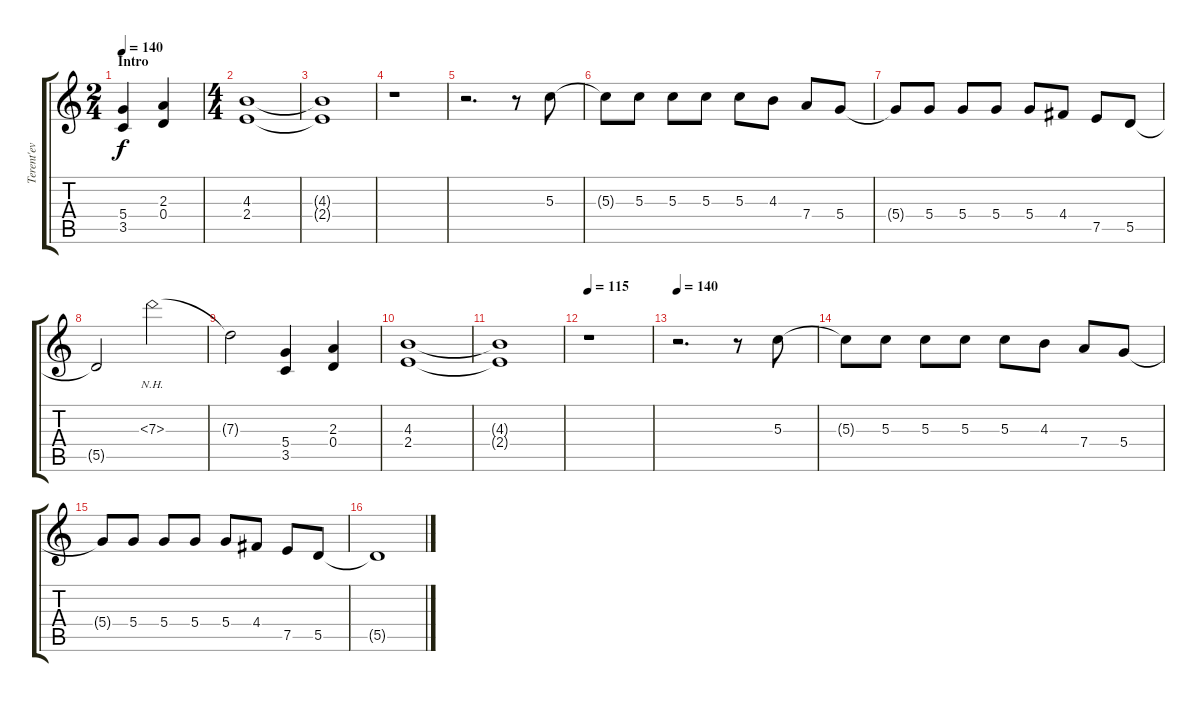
\track ("Terent'ev " "Terent'ev ") {instrument distortionguitar}
\staff {score tabs}
\tuning (E4 B3 G3 D3 A2 E2) {hide}
\ts (2 4)
\section ("" "Intro ")
\tempo 140
\clef g2
\ks c
(5.4 3.5).4{dy f instrument distortionguitar} (2.3 0.4).4 |
\ts (4 4)
(4.3 2.4).1 |
(4.3{t} 2.4{t}).1 |
r.1 |
r.2{d} r.8 5.3.8 |
5.3{t}.8 5.3.8 5.3.8 5.3.8 5.3.8 4.3.8 7.4.8 5.4.8 |
5.4{t}.8 5.4.8 5.4.8 5.4.8 5.4.8 4.4.8 7.5.8 5.5.8 |
5.5{t}.2 7.3{nh}.2 |
7.3{t}.2 (5.4 3.5).4 (2.3 0.4).4 |
(4.3 2.4).1 |
(4.3{t} 2.4{t}).1 |
\tempo 115
r.1 |
\tempo 140
r.2{d} r.8 5.3.8 |
5.3{t}.8 5.3.8 5.3.8 5.3.8 5.3.8 4.3.8 7.4.8 5.4.8 |
5.4{t}.8 5.4.8 5.4.8 5.4.8 5.4.8 4.4.8 7.5.8 5.5.8 |
5.5{t}.1
